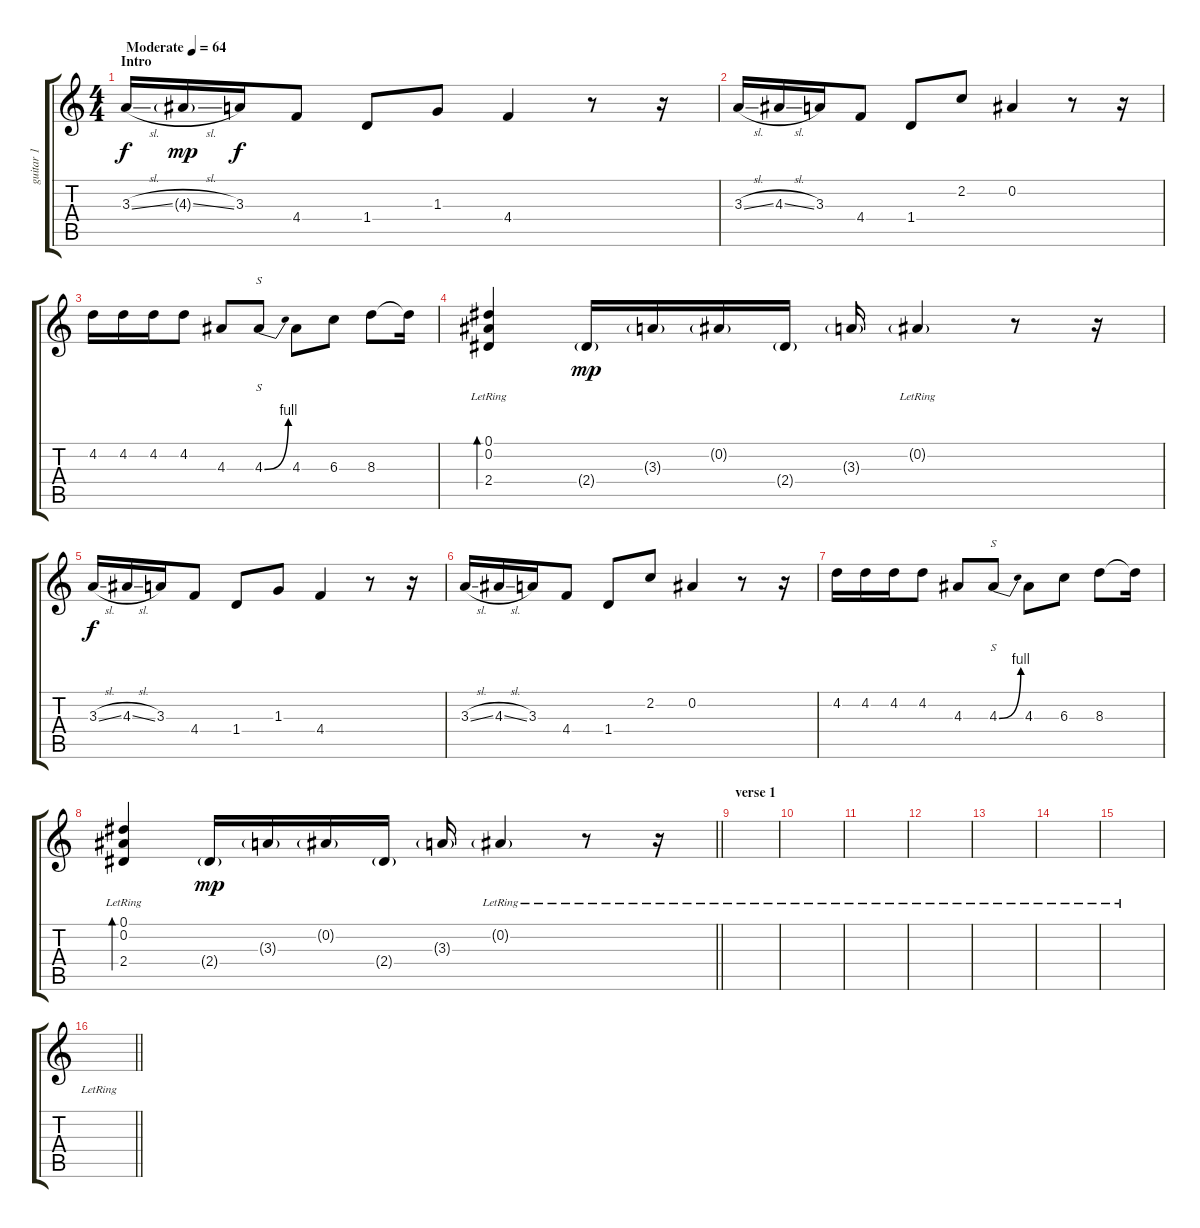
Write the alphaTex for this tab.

\track ("guitar 1" "guitar 1") {instrument distortionguitar}
\staff {score tabs}
\tuning (Eb4 Bb3 Gb3 Db3 Ab2 Eb2) {hide}
\ts (4 4)
\section ("" "Intro")
\tempo (64 "Moderate")
\clef g2
\ks c
3.3{sl}.16{dy f instrument distortionguitar} 4.3{sl g}.16{dy mp} 3.3.16{dy f} 4.4.8 1.4.8 1.3.8 4.4.4 r.8 r.16 |
3.3{sl}.16 4.3{sl}.16 3.3.16 4.4.8 1.4.8 2.2.8 0.2.4 r.8 r.16 |
4.2.16 4.2.16 4.2.16 4.2.8 4.3.8 4.3{be (bend 0 0 60 4)}.8{s} 4.3.8 6.3.8 8.3.8 8.3{t}.16 |
(0.1{lr} 0.2{lr} 2.4{lr}).4{bd 480} 2.4{g}.16{dy mp} 3.3{g}.16 0.2{g}.16 2.4{g}.16 3.3{g}.16 0.2{g lr}.4 r.8 r.16 |
3.3{sl}.16{dy f} 4.3{sl}.16 3.3.16 4.4.8 1.4.8 1.3.8 4.4.4 r.8 r.16 |
3.3{sl}.16 4.3{sl}.16 3.3.16 4.4.8 1.4.8 2.2.8 0.2.4 r.8 r.16 |
4.2.16 4.2.16 4.2.16 4.2.8 4.3.8 4.3{be (bend 0 0 60 4)}.8{s} 4.3.8 6.3.8 8.3.8 8.3{t}.16 |
\barLineRight lightlight
(0.1{lr} 0.2{lr} 2.4{lr}).4{bd 480} 2.4{g}.16{dy mp} 3.3{g}.16 0.2{g}.16 2.4{g}.16 3.3{g}.16 0.2{g lr}.4 r.8 r.16 |
\section ("" "verse 1")
|
|
|
|
|
|
|
\barLineRight lightlight
